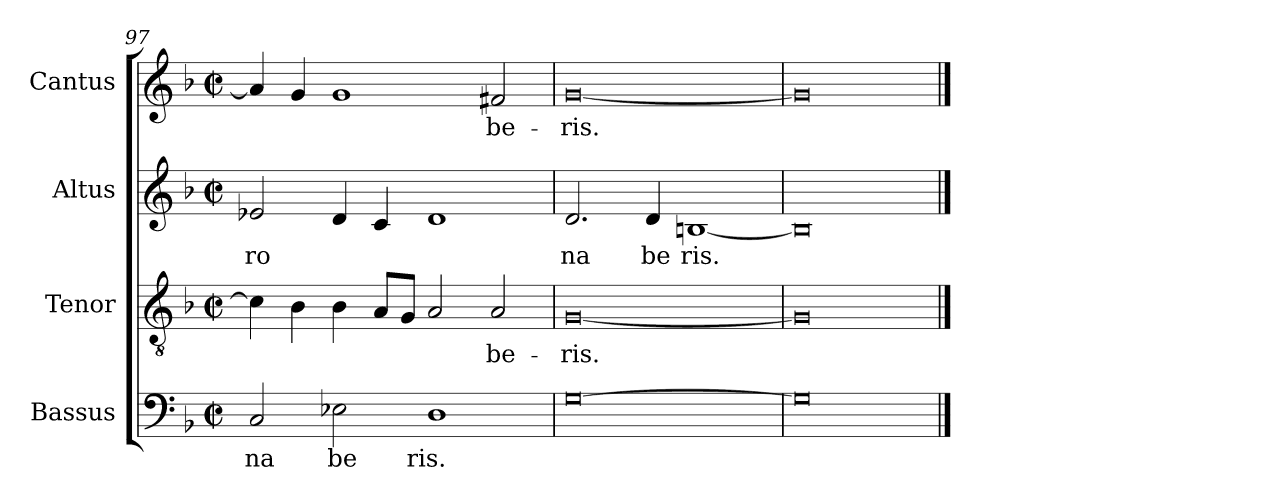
**kern	**text	**kern	**text	**kern	**text	**kern	**text
*part4	*part4	*part3	*part3	*part2	*part2	*part1	*part1
*staff4	*staff4	*staff3	*staff3	*staff2	*staff2	*staff1	*staff1
*I"Bassus	*	*I"Tenor	*	*I"Altus	*	*I"Cantus	*
*clefF4	*	*clefGv2	*	*clefG2	*	*clefG2	*
*k[b-]	*	*k[b-]	*	*k[b-]	*	*k[b-]	*
*F:	*	*F:	*	*F:	*	*F:	*
*M2/2	*	*M2/2	*	*M2/2	*	*M2/2	*
*met(c|)	*	*met(c|)	*	*met(c|)	*	*met(c|)	*
=97	=97	=97	=97	=97	=97	=97	=97
!	!LO:LY:b:cj	!	!LO:LY:b:cj	!	!LO:LY:b:cj	!	!LO:LY:b:cj
2C/	na	4c\]	--	2e-X/	ro	4a/]	--
!	!	!	!LO:LY:b:cj	!	!	!	!LO:LY:b:cj
.	.	4B-\	--	.	.	4g/	--
!	!LO:LY:b:cj	!	!LO:LY:b:cj	!	!LO:LY:b:cj	!	!LO:LY:b:cj
2E-X\	be	4B-\	--	4d/	.	1g	--
!	!	!	!LO:LY:b:cj	!	!LO:LY:b:cj	!	!
.	.	8A/L	--	4c/	.	.	.
!	!	!	!LO:LY:b:cj	!	!	!	!
.	.	8G/J	--	.	.	.	.
!	!LO:LY:b:cj	!	!LO:LY:b:cj	!	!LO:LY:b:cj	!	!
1D	ris.	2A/	--	1d	.	.	.
!	!	!	!LO:LY:b:cj	!	!	!	!LO:LY:b:cj
.	.	2A/	-be-	.	.	2f#/	-be-
=98	=98	=98	=98	=98	=98	=98	=98
!	!LO:LY:b:cj	!	!LO:LY:b:cj	!	!LO:LY:b:cj	!	!LO:LY:b:cj
[>0G	.	[<0G	-ris.	2.d/	na	[<0g	-ris.
!	!	!	!	!	!LO:LY:b:cj	!	!
.	.	.	.	4d/	be	.	.
!	!	!	!	!	!LO:LY:b:cj	!	!
.	.	.	.	[<1Bn	ris.	.	.
=99	=99	=99	=99	=99	=99	=99	=99
!	!LO:LY:b:cj	!	!LO:LY:b:cj	!	!LO:LY:b:cj	!	!LO:LY:b:cj
0G]	.	0G]	.	0B]	.	0g]	.
==	==	==	==	==	==	==	==
*-	*-	*-	*-	*-	*-	*-	*-
